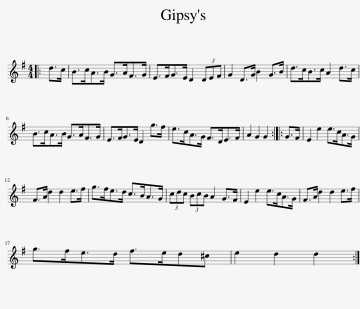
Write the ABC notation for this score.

X:1
L:1/8
M:4/4
I:linebreak $
K:G
V:1 treble
V:1
|: d>c | B>cA>B G>AF>G | E>FG>E D2 (3DEF | G2 D>G B2 G>B | d>cB>c A2 d>c |$ %5
 B>cA>B G>AF>G | E>FG>E D2 g>f | e>cA>G F>DE>F | A2 G2 G2 :: G>F | %10
 E2 e2 e>cA>G |$ F>A d2 d2 e>f | g>fe>d c>BA>G | (3cdc (3BcB A2 G>F | E2 e2 e>cA>G | %15
 F>A d2 d2 e>f |$ g>fe>d f>ed^c | e2 d2 d2 :| %18
